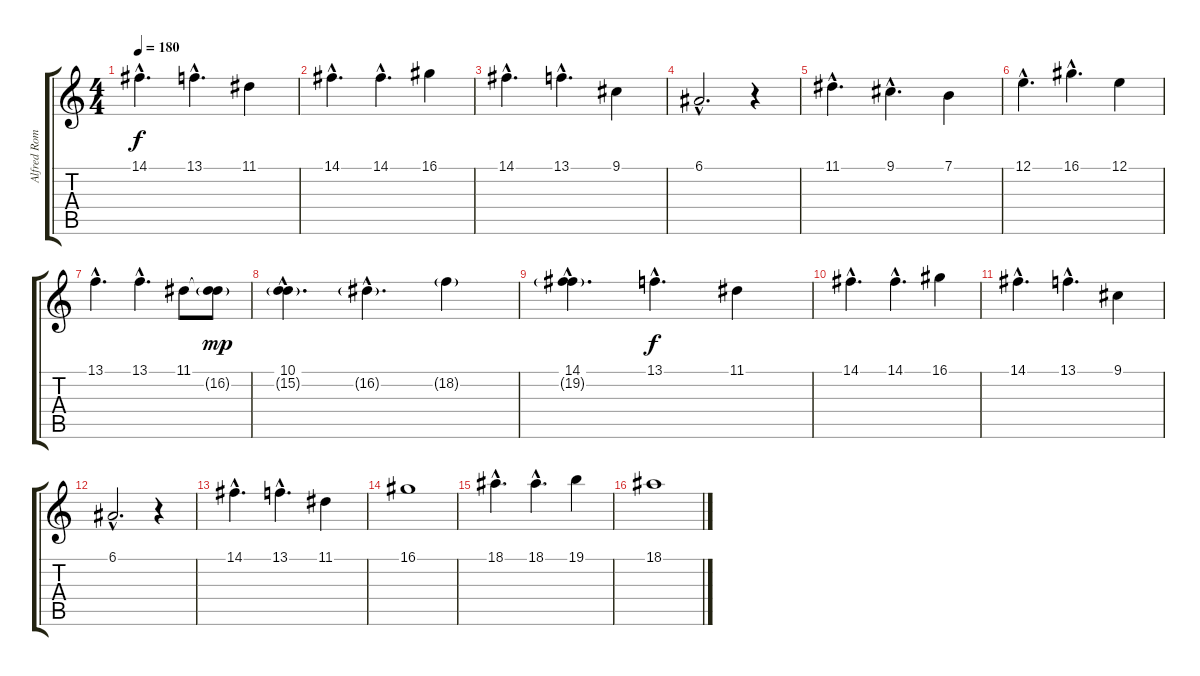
\track ("Alfred Romero - Voice" "Alfred Rom") {instrument lead6voice}
\staff {score tabs}
\tuning (E4 B3 G3 D3 A2 E2) {hide}
\ts (4 4)
\tempo 180
\clef g2
\ks c
14.1{hac}.4{d dy f} 13.1{hac}.4{d} 11.1.4 |
14.1{hac}.4{d} 14.1{hac}.4{d} 16.1.4 |
14.1{hac}.4{d} 13.1{hac}.4{d} 9.1.4 |
6.1{hac}.2{d} r.4 |
11.1{hac}.4{d} 9.1{hac}.4{d} 7.1.4 |
12.1{hac}.4{d} 16.1{hac}.4{d} 12.1.4 |
13.1{hac}.4{d} 13.1{hac}.4{d} 11.1.8 (11.1{t} 16.2{g}).8{dy mp} |
(10.1{hac} 15.2{g hac}).4{d} 16.2{g hac}.4{d} 18.2{g}.4 |
(14.1{hac} 19.2{g hac}).4{d} 13.1{hac}.4{d dy f} 11.1.4 |
14.1{hac}.4{d} 14.1{hac}.4{d} 16.1.4 |
14.1{hac}.4{d} 13.1{hac}.4{d} 9.1.4 |
6.1{hac}.2{d} r.4 |
14.1{hac}.4{d} 13.1{hac}.4{d} 11.1.4 |
16.1.1 |
18.1{hac}.4{d} 18.1{hac}.4{d} 19.1.4 |
18.1.1
